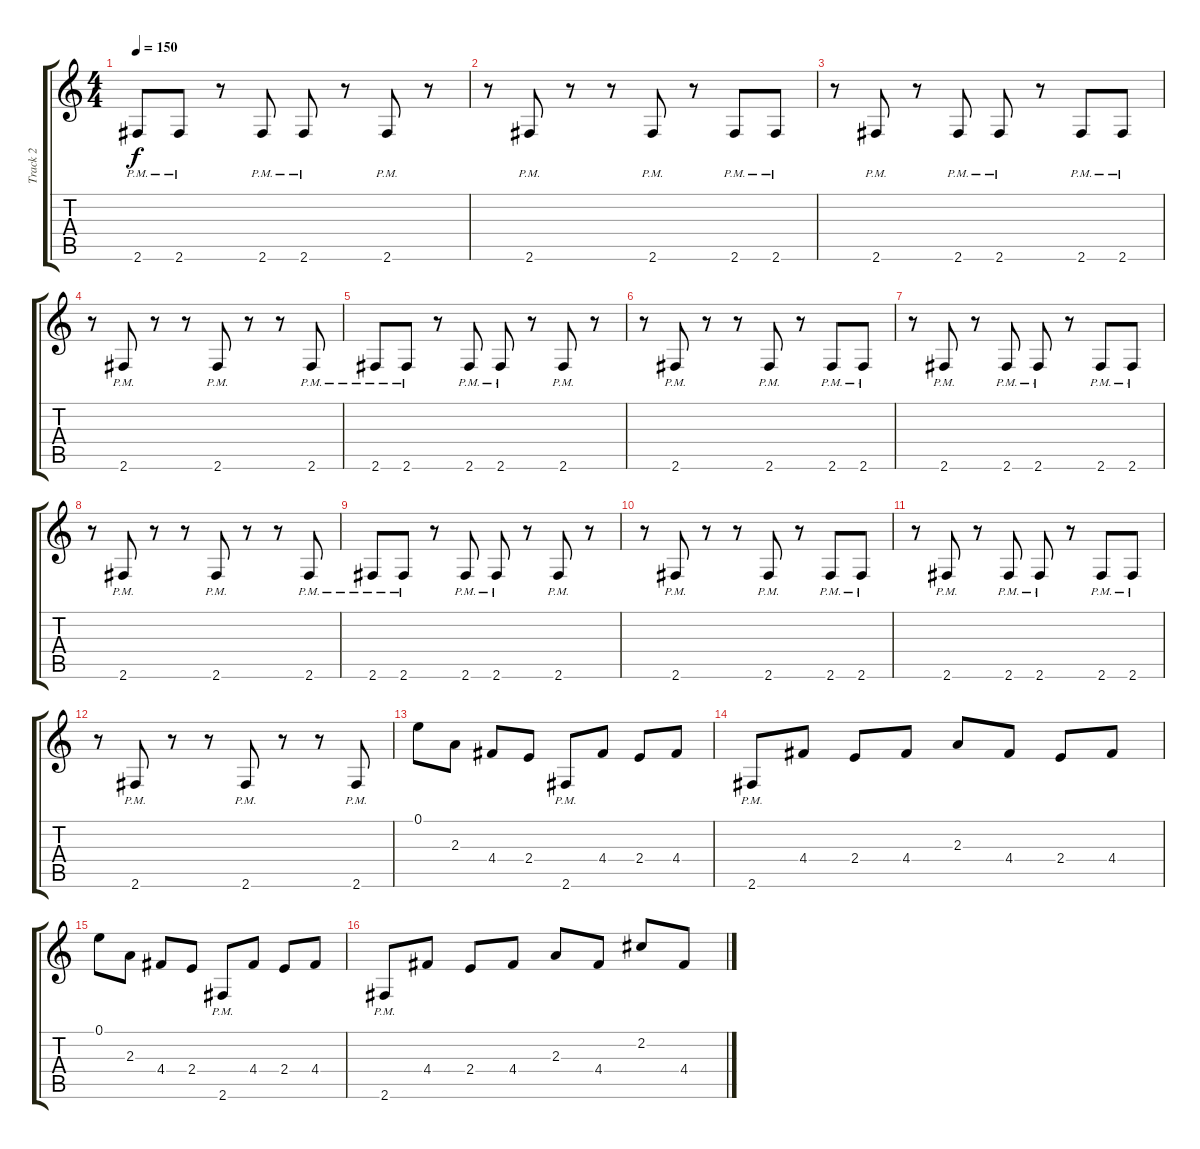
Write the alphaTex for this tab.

\track ("Track 2" "Track 2") {instrument distortionguitar}
\staff {score tabs}
\tuning (E4 B3 G3 D3 A2 E2) {hide}
\ts (4 4)
\tempo 150
\clef g2
\ks c
2.6{pm}.8{dy f} 2.6{pm}.8 r.8 2.6{pm}.8 2.6{pm}.8 r.8 2.6{pm}.8 r.8 |
r.8 2.6{pm}.8 r.8 r.8 2.6{pm}.8 r.8 2.6{pm}.8 2.6{pm}.8 |
r.8 2.6{pm}.8 r.8 2.6{pm}.8 2.6{pm}.8 r.8 2.6{pm}.8 2.6{pm}.8 |
r.8 2.6{pm}.8 r.8 r.8 2.6{pm}.8 r.8 r.8 2.6{pm}.8 |
2.6{pm}.8 2.6{pm}.8 r.8 2.6{pm}.8 2.6{pm}.8 r.8 2.6{pm}.8 r.8 |
r.8 2.6{pm}.8 r.8 r.8 2.6{pm}.8 r.8 2.6{pm}.8 2.6{pm}.8 |
r.8 2.6{pm}.8 r.8 2.6{pm}.8 2.6{pm}.8 r.8 2.6{pm}.8 2.6{pm}.8 |
r.8 2.6{pm}.8 r.8 r.8 2.6{pm}.8 r.8 r.8 2.6{pm}.8 |
2.6{pm}.8 2.6{pm}.8 r.8 2.6{pm}.8 2.6{pm}.8 r.8 2.6{pm}.8 r.8 |
r.8 2.6{pm}.8 r.8 r.8 2.6{pm}.8 r.8 2.6{pm}.8 2.6{pm}.8 |
r.8 2.6{pm}.8 r.8 2.6{pm}.8 2.6{pm}.8 r.8 2.6{pm}.8 2.6{pm}.8 |
r.8 2.6{pm}.8 r.8 r.8 2.6{pm}.8 r.8 r.8 2.6{pm}.8 |
0.1.8 2.3.8 4.4.8 2.4.8 2.6{pm}.8 4.4.8 2.4.8 4.4.8 |
2.6{pm}.8 4.4.8 2.4.8 4.4.8 2.3.8 4.4.8 2.4.8 4.4.8 |
0.1.8 2.3.8 4.4.8 2.4.8 2.6{pm}.8 4.4.8 2.4.8 4.4.8 |
2.6{pm}.8 4.4.8 2.4.8 4.4.8 2.3.8 4.4.8 2.2.8 4.4.8
